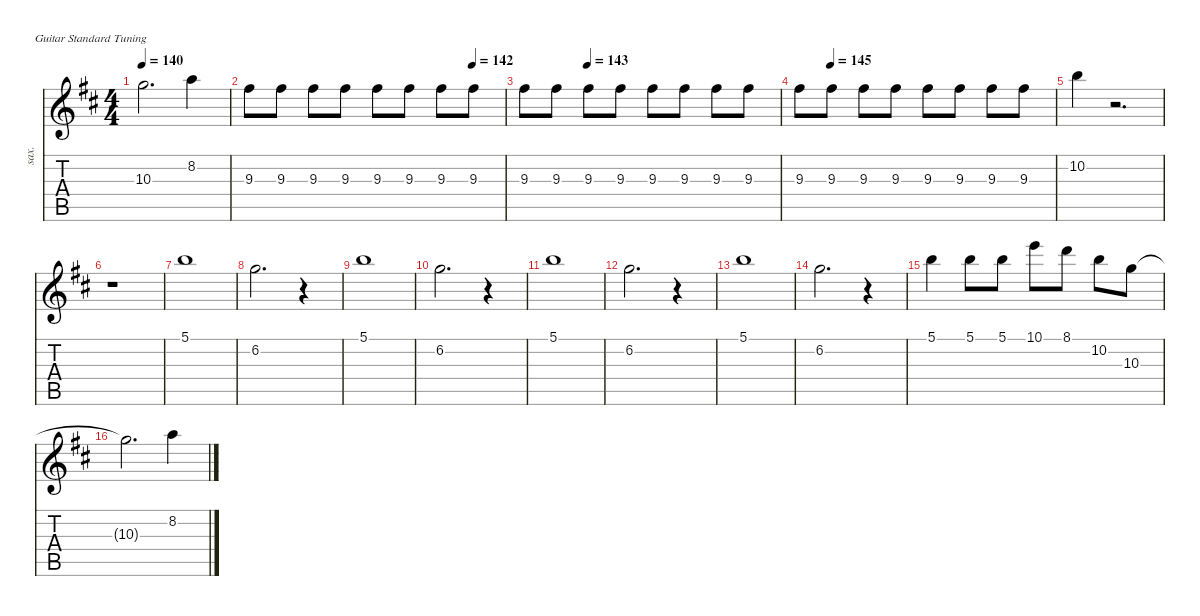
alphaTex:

\defaultSystemsLayout 4
\hideDynamics
\bracketExtendMode nobrackets
\otherSystemsTrackNameOrientation horizontal
\track ("Keyboard" "sax.") {instrument tenorsax}
\staff {score tabs}
\tuning (E4 B3 G3 D3 A2 E2)
\displaytranspose 14
\ts (4 4)
\tempo 140
\clef g2
\ks d
10.3{t acc forcenatural}.2{d dy f} 8.2{acc forcenatural}.4 |
\tempo (142 0.875)
9.3{acc #}.8 9.3{acc #}.8 9.3{acc #}.8 9.3{acc #}.8 9.3{acc #}.8 9.3{acc #}.8 9.3{acc #}.8 9.3{acc #}.8 |
\tempo (143 0.25)
9.3{acc #}.8 9.3{acc #}.8 9.3{acc #}.8 9.3{acc #}.8 9.3{acc #}.8 9.3{acc #}.8 9.3{acc #}.8 9.3{acc #}.8 |
\tempo (145 0.125)
9.3{acc #}.8 9.3{acc #}.8 9.3{acc #}.8 9.3{acc #}.8 9.3{acc #}.8 9.3{acc #}.8 9.3{acc #}.8 9.3{acc #}.8 |
10.2{acc forcenatural}.4{dy fff} r.2{d} |
r.1 |
5.1{acc forcenatural}.1{dy f} |
6.2{acc forcenatural}.2{d} r.4 |
5.1{acc forcenatural}.1 |
6.2{acc forcenatural}.2{d} r.4 |
5.1{acc forcenatural}.1 |
6.2{acc forcenatural}.2{d} r.4 |
5.1{acc forcenatural}.1 |
6.2{acc forcenatural}.2{d} r.4 |
5.1{acc forcenatural}.4 5.1{acc forcenatural}.8 5.1{acc forcenatural}.8 10.1{acc forcenatural}.8 8.1{acc forcenatural}.8 10.2{acc forcenatural}.8 10.3{acc forcenatural}.8 |
10.3{t acc forcenatural}.2{d} 8.2{acc forcenatural}.4
